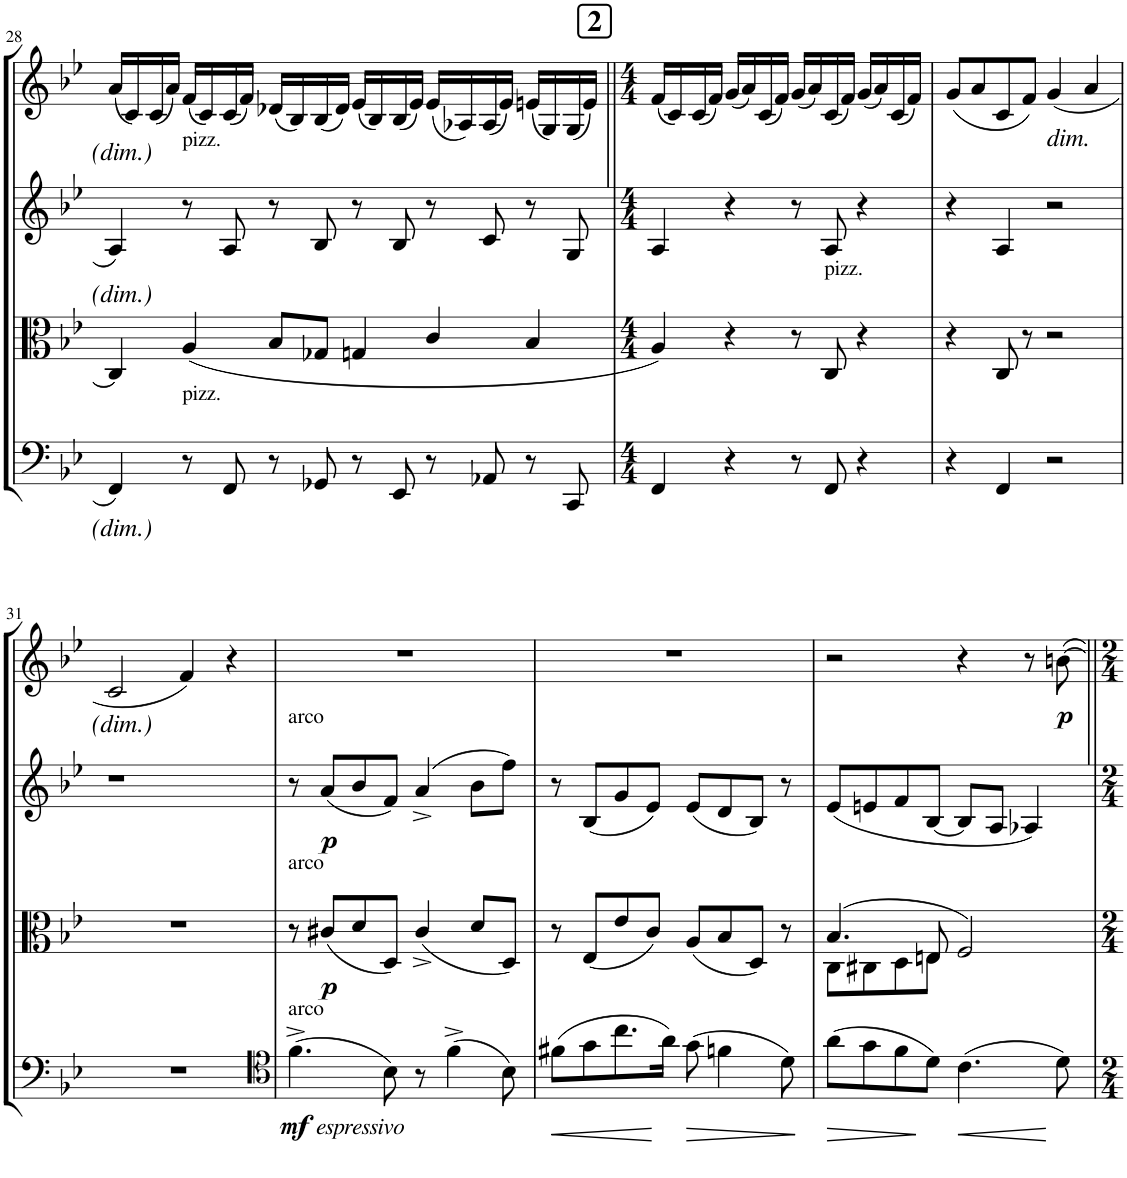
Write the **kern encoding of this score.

**kern	**dynam	**kern	**dynam	**kern	**dynam	**kern	**dynam
*part4	*part4	*part3	*part3	*part2	*part2	*part1	*part1
*staff4	*staff4	*staff3	*staff3	*staff2	*staff2	*staff1	*staff1
*I"Violoncello	*	*I"Viola	*	*I"Violin II	*	*I"Violin I	*
*I'Vc	*	*I'Vla	*	*I'Vln	*	*I'Vln	*
!!LO:PB:g=z
*clefF4	*	*clefC3	*	*clefG2	*	*clefG2	*
*k[b-e-]	*	*k[b-e-]	*	*k[b-e-]	*	*k[b-e-]	*
*M6/4	*	*M6/4	*	*M6/4	*	*M6/4	*
=28	=28	=28	=28	=28	=28	=28	=28
4FF/	.	4C/]	.	4A/	.	(16a/LL	.
.	.	.	.	.	.	16c/)	.
.	.	.	.	.	.	(16c/	.
.	.	.	.	.	.	16a/JJ)	.
!	!	!	!	!LO:TX:a:t=pizz.	!	!	!
!LO:TX:a:t=pizz.	!	!	!	!	!	!	!
8r	.	(4A/	.	8r	.	(16f/LL	.
.	.	.	.	.	.	16c/)	.
8FF/	.	.	.	8A/	.	(16c/	.
.	.	.	.	.	.	16f/JJ)	.
8r	.	8B-/L	.	8r	.	(16d-X/LL	.
.	.	.	.	.	.	16B-/)	.
8GG-X/	.	8G-X/J	.	8B-/	.	(16B-/	.
.	.	.	.	.	.	16d-/JJ)	.
8r	.	4Gn/	.	8r	.	(16e-/LL	.
.	.	.	.	.	.	16B-/)	.
8EE-/	.	.	.	8B-/	.	(16B-/	.
.	.	.	.	.	.	16e-/JJ)	.
8r	.	4c/	.	8r	.	(16e-/LL	.
.	.	.	.	.	.	16A-X/)	.
8AA-X/	.	.	.	8c/	.	(16A-/	.
.	.	.	.	.	.	16e-/JJ)	.
8r	.	4B-/	.	8r	.	(16en/LL	.
.	.	.	.	.	.	16G/)	.
8CC/	.	.	.	8G/	.	(16G/	.
.	.	.	.	.	.	16e/JJ)	.
!!LO:REH:place=s1:a:B:cj:fs=14:t=2
=29||	=29||	=29||	=29||	=29||	=29||	=29||	=29||
*M4/4	*	*M4/4	*	*M4/4	*	*M4/4	*
4FF/	.	4A/)	.	4A/	.	(16f/LL	.
.	.	.	.	.	.	16c/)	.
.	.	.	.	.	.	(16c/	.
.	.	.	.	.	.	16f/JJ)	.
4r	.	4r	.	4r	.	(16g/LL	.
.	.	.	.	.	.	16a/)	.
.	.	.	.	.	.	(16c/	.
.	.	.	.	.	.	16f/JJ)	.
8r	.	8r	.	8r	.	(16g/LL	.
.	.	.	.	.	.	16a/)	.
!	!	!LO:TX:a:t=pizz.	!	!	!	!	!
8FF/	.	8C/	.	8A/	.	(16c/	.
.	.	.	.	.	.	16f/JJ)	.
4r	.	4r	.	4r	.	(16g/LL	.
.	.	.	.	.	.	16a/)	.
.	.	.	.	.	.	(16c/	.
.	.	.	.	.	.	16f/JJ)	.
=30	=30	=30	=30	=30	=30	=30	=30
4r	.	4r	.	4r	.	(8g/L	.
.	.	.	.	.	.	8a/	.
4FF/	.	8C/	.	4A/	.	8c/	.
.	.	8r	.	.	.	8f/J)	.
!	!	!	!	!	!	!LO:TX:b:i:t=dim.	!
2r	.	2r	.	2r	.	(4g/	.
.	.	.	.	.	.	4a/	.
!!LO:LB:g=z
=31	=31	=31	=31	=31	=31	=31	=31
1r	.	1r	.	1r	.	2c/	.
.	.	.	.	.	.	4f/)	.
.	.	.	.	.	.	4r	.
=32	=32	=32	=32	=32	=32	=32	=32
*clefC4	*	*	*	*	*	*	*
!	!	!	!	!LO:TX:a:t=arco	!	!	!
!	!	!LO:TX:a:t=arco	!	!	!	!	!
!LO:TX:b:i:t=espressivo	!	!	!	!	!	!	!
!LO:TX:a:t=arco	!	!	!	!	!	!	!
!	!LO:DY:b	!	!	!	!	!	!
(4.f^\	mf	8r	.	8r	.	1r	.
!	!	!	!LO:DY:b	!	!LO:DY:b	!	!
.	.	(8c#X/L	p	(8a/L	p	.	.
.	.	8d/	.	8b-/	.	.	.
8B-\)	.	8D/J)	.	8f/J)	.	.	.
8r	.	(4c#^/	.	(4a^/	.	.	.
(4f^\	.	.	.	.	.	.	.
.	.	8d/L	.	8b-\L	.	.	.
8B-\)	.	8D/J)	.	8ff\J)	.	.	.
=33	=33	=33	=33	=33	=33	=33	=33
!	!LO:HP:b	!	!	!	!	!	!
(8f#X\L	<	8r	.	8r	.	1r	.
8g\	.	(8E-/L	.	(8B-/L	.	.	.
8.cc\	.	8e-/	.	8g/	.	.	.
.	.	8c/J)	.	8e-/J)	.	.	.
16a\Jk)	[	.	.	.	.	.	.
!	!LO:HP:b	!	!	!	!	!	!
(8g\	>	(8A/L	.	(8e-/L	.	.	.
4fn\	.	8B-/	.	8d/	.	.	.
.	.	8D/J)	.	8B-/J)	.	.	.
8d\)	.	8r	.	8r	.	.	.
.	]	.	.	.	.	.	.
=34	=34	=34	=34	=34	=34	=34	=34
!	!LO:HP:b	!	!	!	!	!	!
*	*	*^	*	*	*	*	*
(8a\L	>	(4.B-/	8C\L	.	(8e-/L	.	2r	.
8g\	.	.	8C#X\	.	8en/	.	.	.
8f\	.	.	8D\	.	8f/	.	.	.
8d\J)	]	8En/	8E\J	.	[8B-/J	.	.	.
!	!LO:HP:b	!	!	!	!	!	!	!
(4.c\	<	2F/)	2ryy	.	8B-/L]	.	4r	.
.	.	.	.	.	8A/J	.	.	.
.	.	.	.	.	4A-X/)	.	8r	.
!	!	!	!	!	!	!	!	!LO:DY:b
8d\)	[	.	.	.	.	.	[8bn\	p
*	*	*v	*v	*	*	*	*	*
=||	=||	=||	=||	=||	=||	=||	=||
*-	*-	*-	*-	*-	*-	*-	*-
